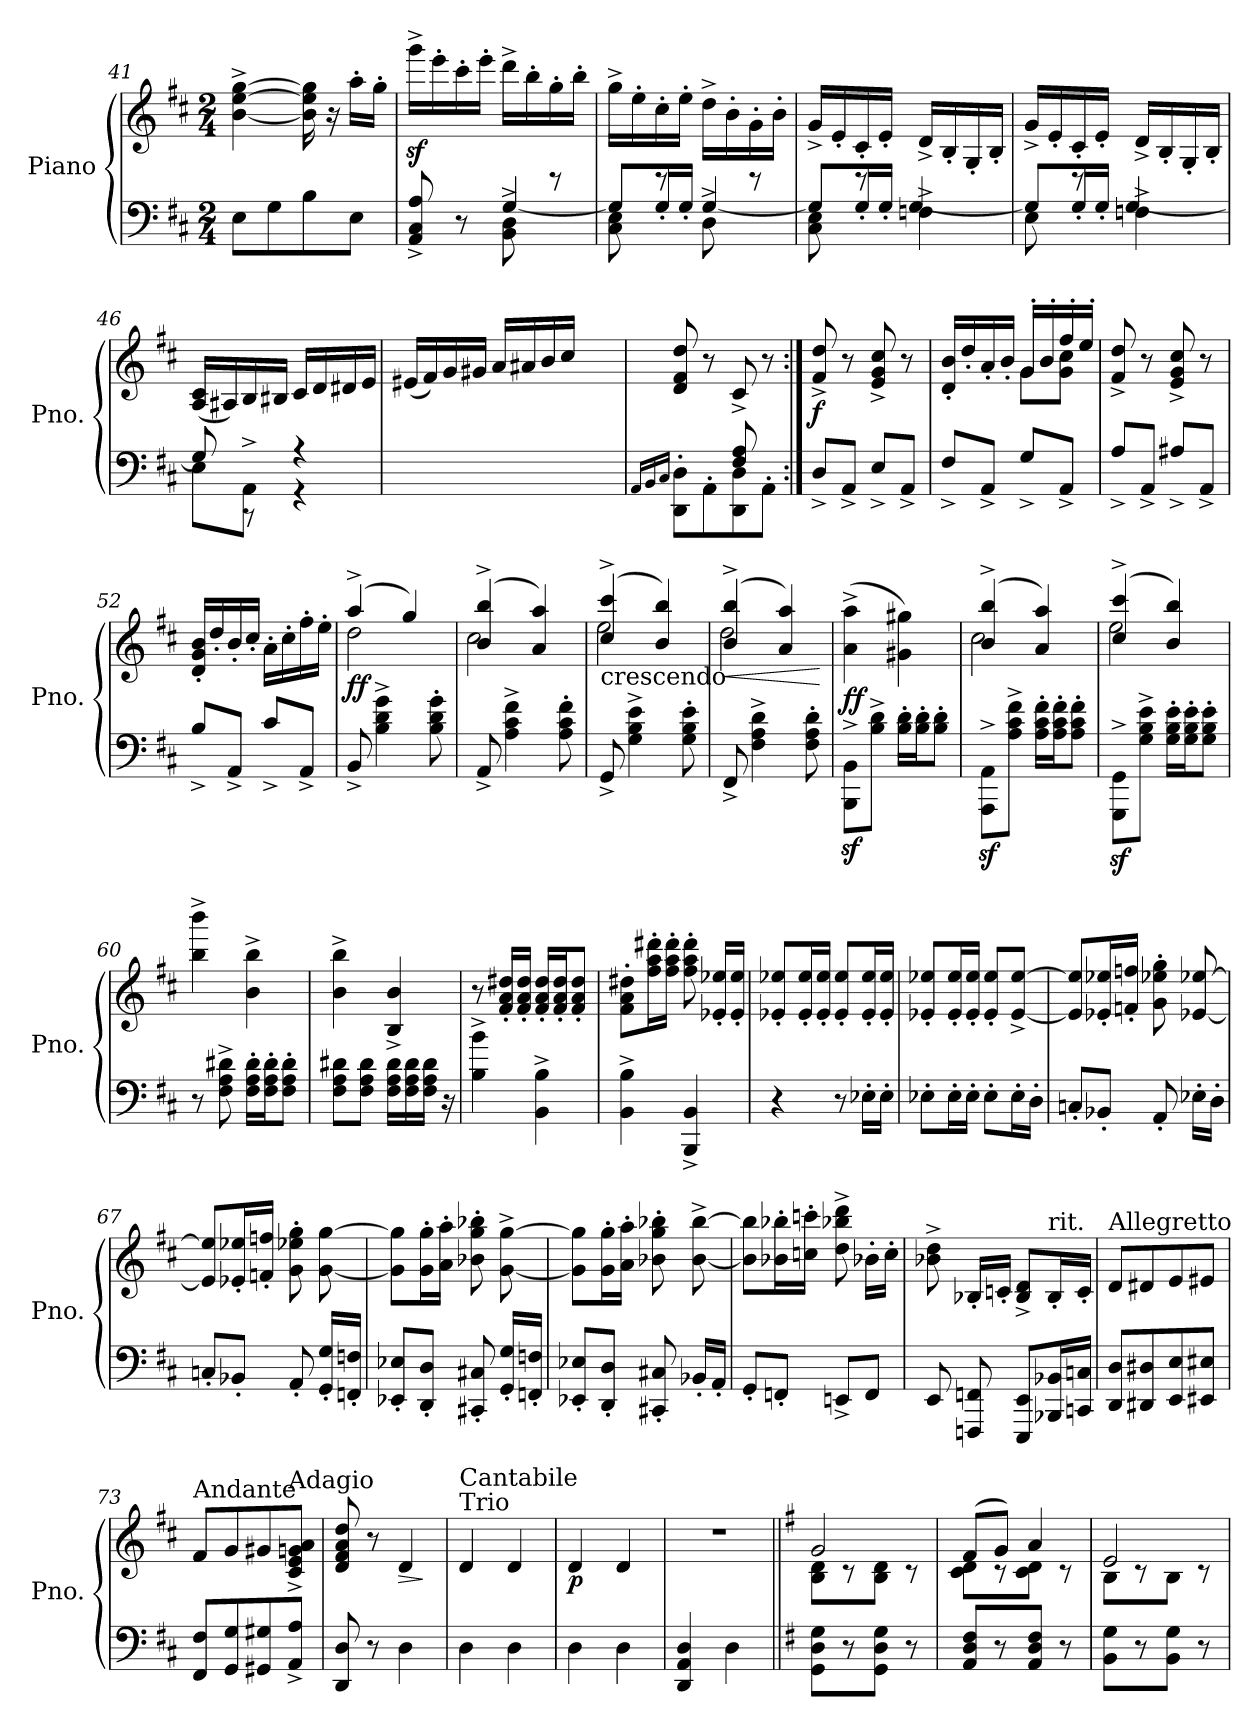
**kern	**kern	**dynam
*part1	*part1	*part1
*staff2	*staff1	*staff1/2
*I"Piano	*	*
*I'Pno.	*	*
!!LO:LB:g=z
*clefF4	*clefG2	*
*k[f#c#]	*k[f#c#]	*
*D:	*D:	*
*M2/4	*M2/4	*
=41	=41	=41
8E\L	[4b\^ [4ee\^ [4gg\^	.
8G\	.	.
8B\	16b\] 16ee\] 16gg\]	.
.	16r	.
8E\J	16aa'\LL	.
.	16gg'\JJ	.
=42	=42	=42
*^	*	*
8AA/^ 8C#/^ 8A/^	4ryy	16gggz<^\LL	.
.	.	16eee'\	.
8r	.	16ccc#'\	.
.	.	16eee'\JJ	.
8BB\^ 8D\^	[4G/	16ddd^\LL	.
.	.	16bb'\	.
8r	.	16gg'\	.
.	.	16bb'\JJ	.
=43	=43	=43	=43
8C#\ 8E\	8G/L]	16gg^\LL	.
.	.	16ee'\	.
8r	16G'/L	16cc#'\	.
.	16G'/JJ	16ee'\JJ	.
8D^\	[4G/	16dd^\LL	.
.	.	16b'\	.
8r	.	16g'\	.
.	.	16b'\JJ	.
=44	=44	=44	=44
8C#\ 8E\	8G/L]	16g^/LL	.
.	.	16e'/	.
8r	16G'/L	16c#'/	.
.	16G'/JJ	16e'/JJ	.
4Fn^\	[4G/	16d^/LL	.
.	.	16B'/	.
.	.	16G'/	.
.	.	16B'/JJ	.
!!LO:LB:g=z
=45	=45	=45	=45
8E\	8G/L]	16g^/LL	.
.	.	16e'/	.
8r	16G'/L	16c#'/	.
.	16G'/JJ	16e'/JJ	.
4Fn^\	[4G/	16d^/LL	.
.	.	16B'/	.
.	.	16G'/	.
.	.	16B'/JJ	.
=46	=46	=46	=46
8E\L	8G/]	(16A/ 16c#/LL	.
.	.	16A#X/)	.
8AA^\J	8r	16B/	.
.	.	16B#X/JJ	.
4r	4r	16c#/LL	.
.	.	16d/	.
.	.	16d#X/	.
.	.	16e/JJ	.
*v	*v	*	*
=47	=47	=47
4..ryy	(16e#X/LL	.
.	16f#/)	.
.	16g/	.
.	16g#X/JJ	.
.	16a/LL	.
.	16a#X/	.
.	16b/	.
64ryy	16cc#/JJ	.
64AA/LLLLyy	.	.
64BB/yy	.	.
64C#/JJJJyy	.	.
!!LO:PB:g=z
=48	=48	=48
16qAA/LL	.	.
16qBB/	.	.
16qC#/JJ	.	.
*^	*	*
8DD\' 8D\'L	4ryy	8d/ 8f#/ 8dd/	.
8AA'\	.	8r	.
8DD\' 8D\'	8F#/ 8A/	8c#^/	.
8AA'\J	8ryy	8r	.
=49:|!	=49:|!	=49:|!	=49:|!
!	!	!	!LO:DY:b
*v	*v	*	*
8D^/L	8f#/^ 8dd/^	f
8AA^/J	8r	.
8E^/L	8e/^ 8g/^ 8cc#/^	.
8AA^/J	8r	.
=50	=50	=50
*	*^	*
8F#^/L	16d/' 16b/'LL	4ryy	.
.	16dd'/	.	.
8AA^/J	16a'/	.	.
.	16b'/JJ	.	.
8G^/L	16g'/LL	8g\L	.
.	16b'/	.	.
8AA^/J	16ff#'/	8g\ 8cc#\J	.
.	16ee'/JJ	.	.
*	*v	*v	*
=51	=51	=51
8A^/L	8f#/^ 8dd/^	.
8AA^/J	8r	.
8A#X^/L	8e/^ 8g/^ 8cc#/^	.
8AA^/J	8r	.
=52	=52	=52
8B^/L	16d/' 16g/' 16b/'LL	.
.	16dd'/	.
8AA^/J	16b'/	.
.	16cc#'/JJ	.
8c#^/L	16a'\LL	.
.	16cc#'\	.
8AA^/J	16ff#'\	.
.	16ee'\JJ	.
=53	=53	=53
*	*^	*
!	!	!	!LO:DY:b
8BB^/	(4aa^/	2dd\	ff
4B\^ 4d\^ 4g\^	.	.	.
.	4gg/)	.	.
8B\' 8d\' 8g\'	.	.	.
!!LO:LB:g=z	!!
=54	=54	=54	=54
8AA^/	(4b/^ 4bb/^	2cc#\	.
4A\^ 4c#\^ 4f#\^	.	.	.
.	4a/ 4aa/)	.	.
8A\' 8c#\' 8f#\'	.	.	.
=55	=55	=55	=55
!	!LO:TX:b:t=crescendo	!	!
8GG^/	(4cc#/^ 4ccc#/^	2ee\	.
4G\^ 4B\^ 4e\^	.	.	.
.	4b/ 4bb/)	.	.
8G\' 8B\' 8e\'	.	.	.
=56	=56	=56	=56
!	!	!	!LO:HP:b
8FF#^/	(4b/^ 4bb/^	2dd\	<
4F#\^ 4A\^ 4d\^	.	.	.
.	4a/ 4aa/)	.	.
8F#\' 8A\' 8d\'	.	.	.
*	*v	*v	*
.	.	[
=57	=57	=57
!	!	!LO:DY:b
8BBB\z<^ 8BB\z<^L	(4a\^ 4aa\^	ff
8B\^ 8d\^J	.	.
16B\' 16d\'LL	4g#X\ 4gg#X\)	.
16B\' 16d\'J	.	.
8B\' 8d\'J	.	.
=58	=58	=58
*	*^	*
8AAA\z<^ 8AA\z<^L	(4b/^ 4bb/^	2cc#\	.
8A\^ 8c#\^ 8f#\^J	.	.	.
16A\' 16c#\' 16f#\'LL	4a/ 4aa/)	.	.
16A\' 16c#\' 16f#\'J	.	.	.
8A\' 8c#\' 8f#\'J	.	.	.
=59	=59	=59	=59
8GGG\z<^ 8GG\z<^L	(4cc#/^ 4ccc#/^	2ee\	.
8G\^ 8B\^ 8e\^J	.	.	.
16G\' 16B\' 16e\'LL	4b/ 4bb/)	.	.
16G\' 16B\' 16e\'J	.	.	.
8G\' 8B\' 8e\'J	.	.	.
*	*v	*v	*
=60	=60	=60
8r	4bb\^ 4bbb\^	.
8F#\^ 8A\^ 8d#X\^	.	.
16F#\' 16A\' 16d#\'LL	4b\^ 4bb\^	.
16F#\' 16A\' 16d#\'J	.	.
8F#\' 8A\' 8d#\'J	.	.
!!LO:LB:g=z
=61	=61	=61
8F#\ 8A\ 8d#X\L	4b\^ 4bb\^	.
8F#\ 8A\ 8d#\J	.	.
16F#\ 16A\ 16d#\LL	4B/^ 4b/^	.
16F#\ 16A\ 16d#\	.	.
16F#\ 16A\ 16d#\JJ	.	.
16r	.	.
=62	=62	=62
4B\^ 4b\^	8r	.
.	16f#/' 16a/' 16dd#X/'LL	.
.	16f#/' 16a/' 16dd#/'JJ	.
4BB\^ 4B\^	16f#/' 16a/' 16dd#/'LL	.
.	16f#/' 16a/' 16dd#/'J	.
.	8f#/' 8a/' 8dd#/'J	.
=63	=63	=63
4BB\^ 4B\^	8f#\' 8a\' 8dd#X\'L	.
.	16ff#\' 16aa\' 16ddd#X\'L	.
.	16ff#\' 16aa\' 16ddd#\'JJ	.
4BBB/^ 4BB/^	8ff#\' 8aa\' 8ddd#\'	.
.	16e-X/' 16ee-X/'LL	.
.	16e-/' 16ee-/'JJ	.
=64	=64	=64
4r	8e-X/' 8ee-X/'L	.
.	16e-/' 16ee-/'L	.
.	16e-/' 16ee-/'JJ	.
8r	8e-/' 8ee-/'L	.
16E-X'\LL	16e-/' 16ee-/'L	.
16E-'\JJ	16e-/' 16ee-/'JJ	.
=65	=65	=65
8E-X'\L	8e-X/' 8ee-X/'L	.
16E-'\L	16e-/' 16ee-/'L	.
16E-'\JJ	16e-/' 16ee-/'JJ	.
8E-'\L	8e-/' 8ee-/'L	.
16E-'\L	[8e-/^ [8ee-/^J	.
16D'\JJ	.	.
!!LO:LB:g=z
=66	=66	=66
8Cn'/L	8e-/] 8ee-/]L	.
8BB-X'/J	16e-X/' 16ee-X/'L	.
.	16fn/' 16ffn/'JJ	.
8AA'/	8g\' 8ee-X\' 8gg\'	.
16E-X'\LL	[8e-X/ [8ee-X/	.
16D'\JJ	.	.
=67	=67	=67
8Cn'/L	8e-/] 8ee-/]L	.
8BB-X'/J	16e-X/' 16ee-X/'L	.
.	16fn/' 16ffn/'JJ	.
8AA'/	8g\' 8ee-X\' 8gg\'	.
16GG/' 16G/'LL	[8g\ [8gg\	.
16FFn/' 16Fn/'JJ	.	.
=68	=68	=68
8EE-X/' 8E-X/'L	8g\] 8gg\]L	.
8DD/' 8D/'J	16g\' 16gg\'L	.
.	16a\' 16aa\'JJ	.
8CC#X/' 8C#X/'	8b-X\' 8gg\' 8bb-X\'	.
16GG/' 16G/'LL	[8g\^ [8gg\^	.
16FFn/' 16Fn/'JJ	.	.
=69	=69	=69
8EE-X/' 8E-X/'L	8g\] 8gg\]L	.
8DD/' 8D/'J	16g\' 16gg\'L	.
.	16a\' 16aa\'JJ	.
8CC#X/' 8C#X/'	8b-X\' 8gg\' 8bb-X\'	.
16BB-X'/LL	[8b-\^ [8bb-\^	.
16AA'/JJ	.	.
=70	=70	=70
8GG'/L	8b-\] 8bb-\]L	.
8FFn'/J	16b-X\' 16bb-X\'L	.
.	16ccn\' 16cccn\'JJ	.
8EEn^/L	8dd\^ 8bb-X\^ 8ddd\^	.
8FF/J	16b-X'\LL	.
.	16cc'\JJ	.
!!LO:LB:g=z
=71	=71	=71
8EE/	8b-X\^ 8dd\^	.
8FFFn/ 8FFn/	16B-X'/LL	.
.	16cn'/JJ	.
8EEE/ 8EE/L	8B-/^ 8d/^L	.
!	!LO:TX:a:t=rit.	!
16BBB-X/ 16BB-X/L	16B-'/L	.
16CCn/ 16Cn/JJ	16c'/JJ	.
=72	=72	=72
!	!LO:TX:a:t=Allegretto	!
8DD/ 8D/L	8d/L	.
8DD#X/ 8D#X/	8d#X/	.
8EE/ 8E/	8e/	.
8EE#X/ 8E#X/J	8e#X/J	.
=73	=73	=73
!	!LO:TX:a:t=Andante	!
8FF#/ 8F#/L	8f#/L	.
8GG/ 8G/	8g/	.
8GG#X/ 8G#X/	8g#X/	.
!	!LO:TX:a:t=Adagio	!
8AA/^ 8A/^J	8c#/^ 8e/^ 8gn/^ 8a/^J	.
=74	=74	=74
8DD/ 8D/	8d/ 8f#/ 8a/ 8dd/	.
8r	8r	.
!	!	!LO:HP:b
4D\	4d/	>
.	.	]
=75	=75	=75
!	!LO:TX:a:t=Trio	!
!	!LO:TX:a:t=Cantabile	!
4D\	4d/	.
4D\	4d/	.
=76	=76	=76
!	!	!LO:DY:b
4D\	4d/	p
4D\	4d/	.
=77	=77	=77
4DD/ 4AA/ 4D/	2r	.
4D\	.	.
!!LO:PB:g=z
=78||	=78||	=78||
*k[f#]	*k[f#]	*
*G:	*G:	*
*	*^	*
8GG\ 8D\ 8G\L	2g/	8B\ 8d\L	.
8r	.	8rc	.
8GG\ 8D\ 8G\J	.	8B\ 8d\J	.
8r	.	8rc	.
=79	=79	=79	=79
8AA/ 8D/ 8F#/L	(8f#/L	8c\ 8d\L	.
8r	8g/J)	8rc	.
8AA/ 8D/ 8F#/J	4a/	8c\ 8d\J	.
8r	.	8rc	.
=80	=80	=80	=80
8BB\ 8G\L	2e/	8B\L	.
8r	.	8rc	.
8BB\ 8G\J	.	8B\J	.
8r	.	8rc	.
*	*v	*v	*
=	=	=
*-	*-	*-
